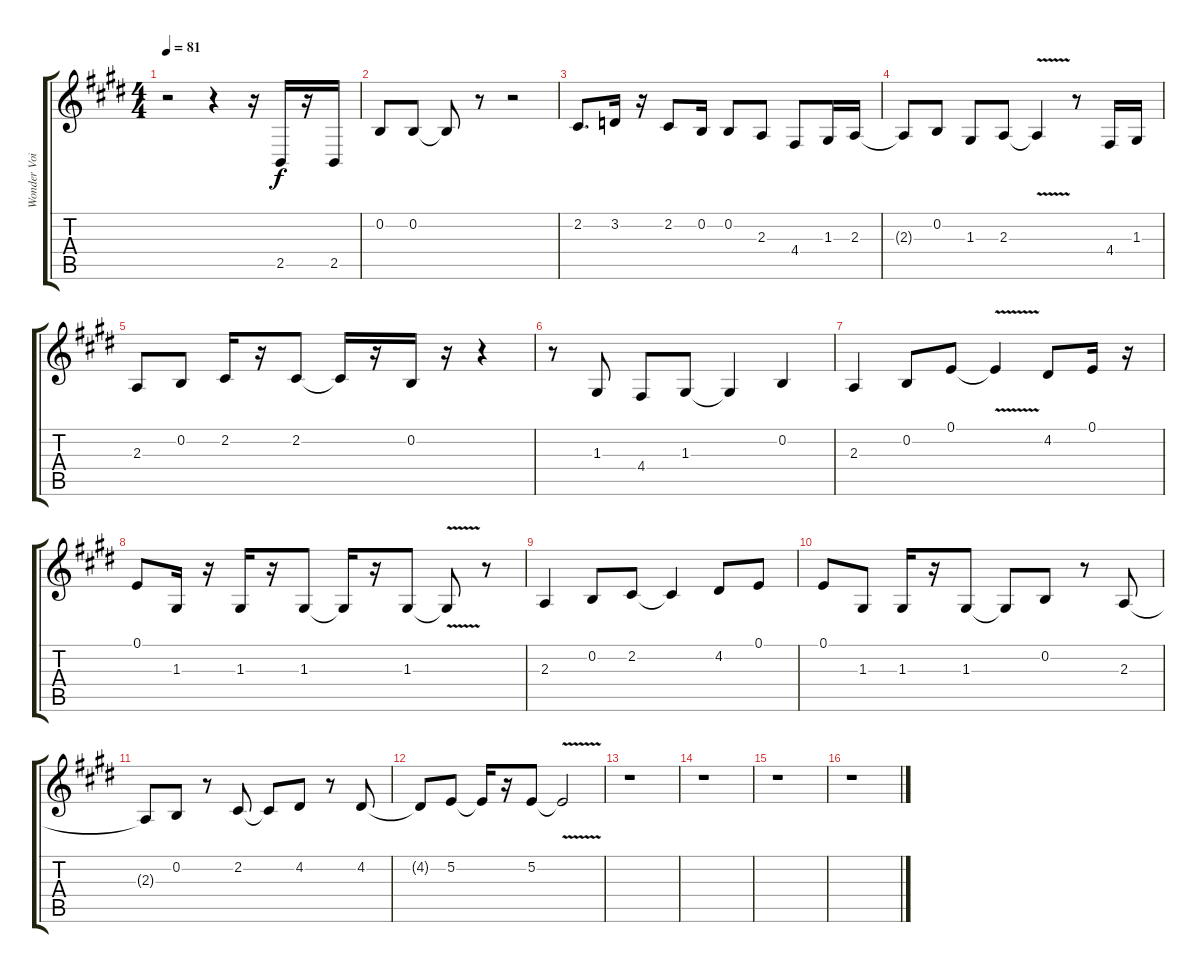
\track ("Wonder Voice" "Wonder Voi") {instrument harmonica}
\staff {score tabs}
\tuning (E4 B3 G3 D3 A2 E2) {hide}
\ts (4 4)
\tempo 81
\clef g2
\ks c#minor
r.2{dy f} r.4 r.16 2.5.16 r.16 2.5.16 |
0.2.8 0.2.8 0.2{t}.8 r.8 r.2 |
2.2.8{d} 3.2.16 r.16 2.2.8 0.2.16 0.2.8 2.3.8 4.4.8 1.3.16 2.3.16 |
\ks e
2.3{t}.8 0.2.8 1.3.8 2.3.8 2.3{v t}.4 r.8 4.4.16 1.3.16 |
\ks c#minor
2.3.8 0.2.8 2.2.16 r.16 2.2.8 2.2{t}.16 r.16 0.2.16 r.16 r.4 |
r.8 1.3.8 4.4.8 1.3.8 1.3{t}.4 0.2.4 |
2.3.4 0.2.8 0.1.8 0.1{v t}.4 4.2.8 0.1.16 r.16 |
\ks e
0.1.8 1.3.16 r.16 1.3.16 r.16 1.3.8 1.3{t}.16 r.16 1.3.8 1.3{v t}.8 r.8 |
\ks c#minor
2.3.4 0.2.8 2.2.8 2.2{t}.4 4.2.8 0.1.8 |
0.1.8 1.3.8 1.3.16 r.16 1.3.8 1.3{t}.8 0.2.8 r.8 2.3.8 |
2.3{t}.8 0.2.8 r.8 2.2.8 2.2{t}.8 4.2.8 r.8 4.2.8 |
\ks e
4.2{t}.8 5.2.8 5.2{t}.16 r.16 5.2.8 5.2{v t}.2 |
\ks c#minor
r.1 |
r.1 |
r.1 |
\ks e
r.1
